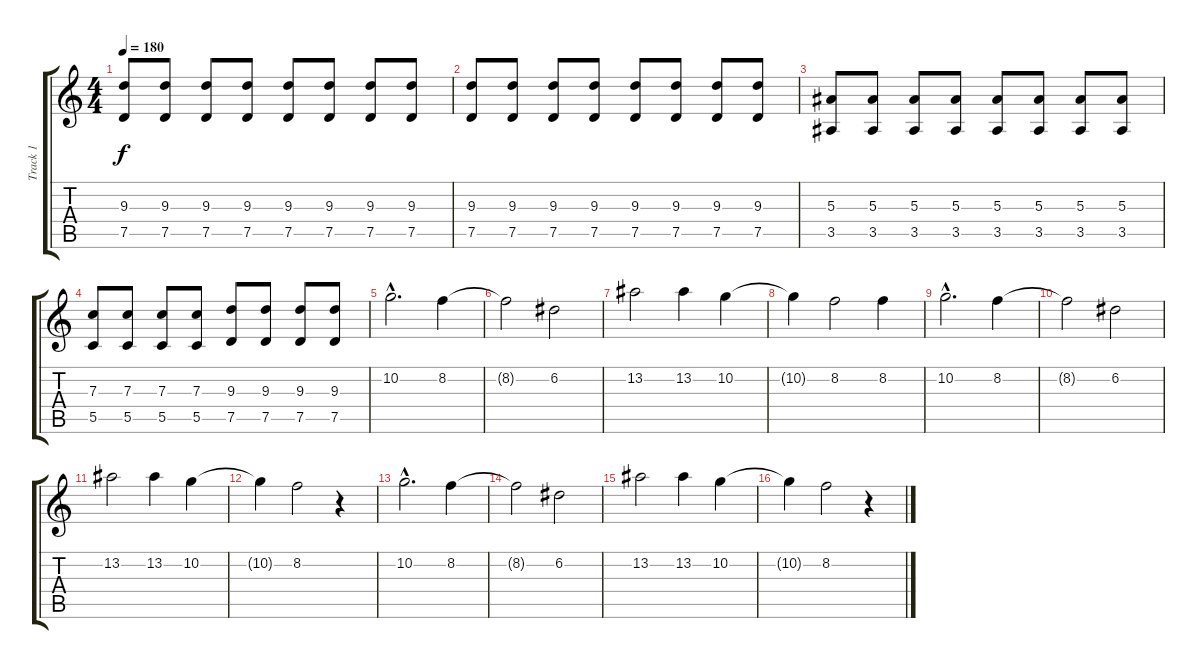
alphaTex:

\track ("Track 1" "Track 1") {instrument distortionguitar}
\staff {score tabs}
\tuning (D4 A3 F3 C3 G2 C2) {hide}
\ts (4 4)
\tempo 180
\clef g2
\ks c
(9.3 7.5).8{dy f} (9.3 7.5).8 (9.3 7.5).8 (9.3 7.5).8 (9.3 7.5).8 (9.3 7.5).8 (9.3 7.5).8 (9.3 7.5).8 |
(9.3 7.5).8 (9.3 7.5).8 (9.3 7.5).8 (9.3 7.5).8 (9.3 7.5).8 (9.3 7.5).8 (9.3 7.5).8 (9.3 7.5).8 |
(5.3 3.5).8 (5.3 3.5).8 (5.3 3.5).8 (5.3 3.5).8 (5.3 3.5).8 (5.3 3.5).8 (5.3 3.5).8 (5.3 3.5).8 |
(7.3 5.5).8 (7.3 5.5).8 (7.3 5.5).8 (7.3 5.5).8 (9.3 7.5).8 (9.3 7.5).8 (9.3 7.5).8 (9.3 7.5).8 |
10.2{hac}.2{d} 8.2.4 |
8.2{t}.2 6.2.2 |
13.2.2 13.2.4 10.2.4 |
10.2{t}.4 8.2.2 8.2.4 |
10.2{hac}.2{d} 8.2.4 |
8.2{t}.2 6.2.2 |
13.2.2 13.2.4 10.2.4 |
10.2{t}.4 8.2.2 r.4 |
10.2{hac}.2{d} 8.2.4 |
8.2{t}.2 6.2.2 |
13.2.2 13.2.4 10.2.4 |
10.2{t}.4 8.2.2 r.4
